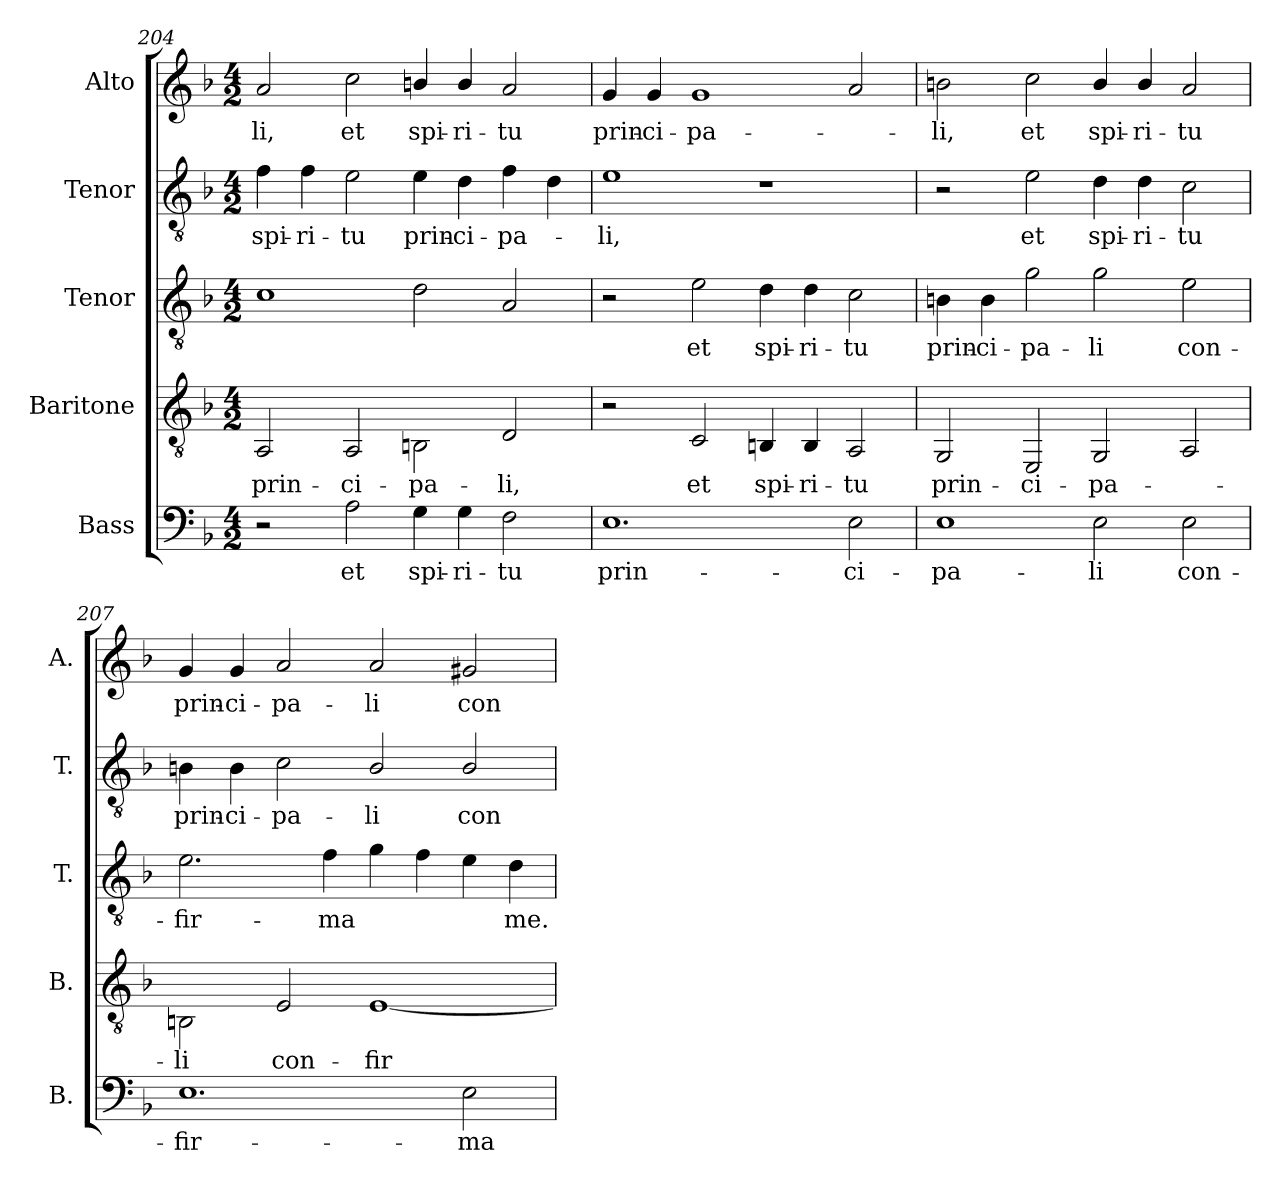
**kern	**text	**kern	**text	**kern	**text	**kern	**text	**kern	**text
*part5	*part5	*part4	*part4	*part3	*part3	*part2	*part2	*part1	*part1
*staff5	*staff5	*staff4	*staff4	*staff3	*staff3	*staff2	*staff2	*staff1	*staff1
*I"Bass	*	*I"Baritone	*	*I"Tenor	*	*I"Tenor	*	*I"Alto	*
*I'B.	*	*I'B.	*	*I'T.	*	*I'T.	*	*I'A.	*
*clefF4	*	*clefGv2	*	*clefGv2	*	*clefGv2	*	*clefG2	*
*	*	*	*	*ITrd7c12	*	*ITrd7c12	*	*	*
*k[b-]	*	*k[b-]	*	*k[b-]	*	*k[b-]	*	*k[b-]	*
*F:	*	*F:	*	*F:	*	*F:	*	*F:	*
*M4/2	*	*M4/2	*	*M4/2	*	*M4/2	*	*M4/2	*
=204	=204	=204	=204	=204	=204	=204	=204	=204	=204
!	!	!	!LO:LY:b:color=#000000	!	!	!	!	!	!
!	!	!	!	!	!	!	!LO:LY:b:color=#000000	!	!
!	!	!	!	!	!	!	!	!	!LO:LY:b:color=#000000
2r	.	2AAi/	prin-	1Ci	.	4Fi\	spi-	2ai/	-li,
!	!	!	!	!	!	!	!LO:LY:b:color=#000000	!	!
.	.	.	.	.	.	4Fi\	-ri-	.	.
!	!LO:LY:b:color=#000000	!	!	!	!	!	!	!	!
!	!	!	!LO:LY:b:color=#000000	!	!	!	!	!	!
!	!	!	!	!	!	!	!LO:LY:b:color=#000000	!	!
!	!	!	!	!	!	!	!	!	!LO:LY:b:color=#000000
2Ai\	et	2AAi/	-ci-	.	.	2Ei\	-tu	2cci\	et
!	!LO:LY:b:color=#000000	!	!	!	!	!	!	!	!
!	!	!	!LO:LY:b:color=#000000	!	!	!	!	!	!
!	!	!	!	!	!	!	!LO:LY:b:color=#000000	!	!
!	!	!	!	!	!	!	!	!	!LO:LY:b:color=#000000
4Gi\	spi-	2BBni\	-pa-	2Di\	.	4Ei\	prin-	4bni/	spi-
!	!LO:LY:b:color=#000000	!	!	!	!	!	!	!	!
!	!	!	!	!	!	!	!LO:LY:b:color=#000000	!	!
!	!	!	!	!	!	!	!	!	!LO:LY:b:color=#000000
4Gi\	-ri-	.	.	.	.	4Di\	-ci-	4bi/	-ri-
!	!LO:LY:b:color=#000000	!	!	!	!	!	!	!	!
!	!	!	!LO:LY:b:color=#000000	!	!	!	!	!	!
!	!	!	!	!	!	!	!LO:LY:b:color=#000000	!	!
!	!	!	!	!	!	!	!	!	!LO:LY:b:color=#000000
2Fi\	-tu	2Di/	-li,	2AAi/	.	4Fi\	-pa-	2ai/	-tu
.	.	.	.	.	.	4Di\	.	.	.
=205	=205	=205	=205	=205	=205	=205	=205	=205	=205
!	!LO:LY:b:color=#000000	!	!	!	!	!	!	!	!
!	!	!	!	!	!	!	!LO:LY:b:color=#000000	!	!
!	!	!	!	!	!	!	!	!	!LO:LY:b:color=#000000
1.Ei	prin-	2r	.	2r	.	1Ei	-li,	4gi/	prin-
!	!	!	!	!	!	!	!	!	!LO:LY:b:color=#000000
.	.	.	.	.	.	.	.	4gi/	-ci-
!	!	!	!LO:LY:b:color=#000000	!	!	!	!	!	!
!	!	!	!	!	!LO:LY:b:color=#000000	!	!	!	!
!	!	!	!	!	!	!	!	!	!LO:LY:b:color=#000000
.	.	2Ci/	et	2Ei\	et	.	.	1gi	-pa-
!	!	!	!LO:LY:b:color=#000000	!	!	!	!	!	!
!	!	!	!	!	!LO:LY:b:color=#000000	!	!	!	!
.	.	4BBni/	spi-	4Di\	spi-	1r	.	.	.
!	!	!	!LO:LY:b:color=#000000	!	!	!	!	!	!
!	!	!	!	!	!LO:LY:b:color=#000000	!	!	!	!
.	.	4BBi/	-ri-	4Di\	-ri-	.	.	.	.
!	!LO:LY:b:color=#000000	!	!	!	!	!	!	!	!
!	!	!	!LO:LY:b:color=#000000	!	!	!	!	!	!
!	!	!	!	!	!LO:LY:b:color=#000000	!	!	!	!
2Ei\	-ci-	2AAi/	-tu	2Ci\	-tu	.	.	2ai/	.
!!LO:LB:g=z
=206	=206	=206	=206	=206	=206	=206	=206	=206	=206
!	!LO:LY:b:color=#000000	!	!	!	!	!	!	!	!
!	!	!	!LO:LY:b:color=#000000	!	!	!	!	!	!
!	!	!	!	!	!LO:LY:b:color=#000000	!	!	!	!
!	!	!	!	!	!	!	!	!	!LO:LY:b:color=#000000
1Ei	-pa-	2GGi/	prin-	4BBni\	prin-	2r	.	2bni\	-li,
!	!	!	!	!	!LO:LY:b:color=#000000	!	!	!	!
.	.	.	.	4BBi\	-ci-	.	.	.	.
!	!	!	!LO:LY:b:color=#000000	!	!	!	!	!	!
!	!	!	!	!	!LO:LY:b:color=#000000	!	!	!	!
!	!	!	!	!	!	!	!LO:LY:b:color=#000000	!	!
!	!	!	!	!	!	!	!	!	!LO:LY:b:color=#000000
.	.	2EEi/	-ci-	2Gi\	-pa-	2Ei\	et	2cci\	et
!	!LO:LY:b:color=#000000	!	!	!	!	!	!	!	!
!	!	!	!LO:LY:b:color=#000000	!	!	!	!	!	!
!	!	!	!	!	!LO:LY:b:color=#000000	!	!	!	!
!	!	!	!	!	!	!	!LO:LY:b:color=#000000	!	!
!	!	!	!	!	!	!	!	!	!LO:LY:b:color=#000000
2Ei\	-li	2GGi/	-pa-	2Gi\	-li	4Di\	spi-	4bi/	spi-
!	!	!	!	!	!	!	!LO:LY:b:color=#000000	!	!
!	!	!	!	!	!	!	!	!	!LO:LY:b:color=#000000
.	.	.	.	.	.	4Di\	-ri-	4bi/	-ri-
!	!LO:LY:b:color=#000000	!	!	!	!	!	!	!	!
!	!	!	!	!	!LO:LY:b:color=#000000	!	!	!	!
!	!	!	!	!	!	!	!LO:LY:b:color=#000000	!	!
!	!	!	!	!	!	!	!	!	!LO:LY:b:color=#000000
2Ei\	con-	2AAi/	.	2Ei\	con-	2Ci\	-tu	2ai/	-tu
=207	=207	=207	=207	=207	=207	=207	=207	=207	=207
!	!LO:LY:b:color=#000000	!	!	!	!	!	!	!	!
!	!	!	!LO:LY:b:color=#000000	!	!	!	!	!	!
!	!	!	!	!	!LO:LY:b:color=#000000	!	!	!	!
!	!	!	!	!	!	!	!LO:LY:b:color=#000000	!	!
!	!	!	!	!	!	!	!	!	!LO:LY:b:color=#000000
1.Ei	-fir-	2BBni\	-li	2.Ei\	-fir-	4BBni\	prin-	4gi/	prin-
!	!	!	!	!	!	!	!LO:LY:b:color=#000000	!	!
!	!	!	!	!	!	!	!	!	!LO:LY:b:color=#000000
.	.	.	.	.	.	4BBi\	-ci-	4gi/	-ci-
!	!	!	!LO:LY:b:color=#000000	!	!	!	!	!	!
!	!	!	!	!	!	!	!LO:LY:b:color=#000000	!	!
!	!	!	!	!	!	!	!	!	!LO:LY:b:color=#000000
.	.	2Ei/	con-	.	.	2Ci\	-pa-	2ai/	-pa-
!	!	!	!	!	!LO:LY:b:color=#000000	!	!	!	!
.	.	.	.	4Fi\	-ma	.	.	.	.
!	!	!	!LO:LY:b:color=#000000	!	!	!	!	!	!
!	!	!	!	!	!	!	!LO:LY:b:color=#000000	!	!
!	!	!	!	!	!	!	!	!	!LO:LY:b:color=#000000
.	.	[1Ei	-fir-	4Gi\	.	2BBi/	-li	2ai/	-li
.	.	.	.	4Fi\	.	.	.	.	.
!	!LO:LY:b:color=#000000	!	!	!	!	!	!	!	!
!	!	!	!	!	!	!	!LO:LY:b:color=#000000	!	!
!	!	!	!	!	!	!	!	!	!LO:LY:b:color=#000000
2Ei\	-ma	.	.	4Ei\	.	2BBi/	con-	2g#Xi/	con-
!	!	!	!	!	!LO:LY:b:color=#000000	!	!	!	!
.	.	.	.	4Di\	me.	.	.	.	.
=	=	=	=	=	=	=	=	=	=
*-	*-	*-	*-	*-	*-	*-	*-	*-	*-
